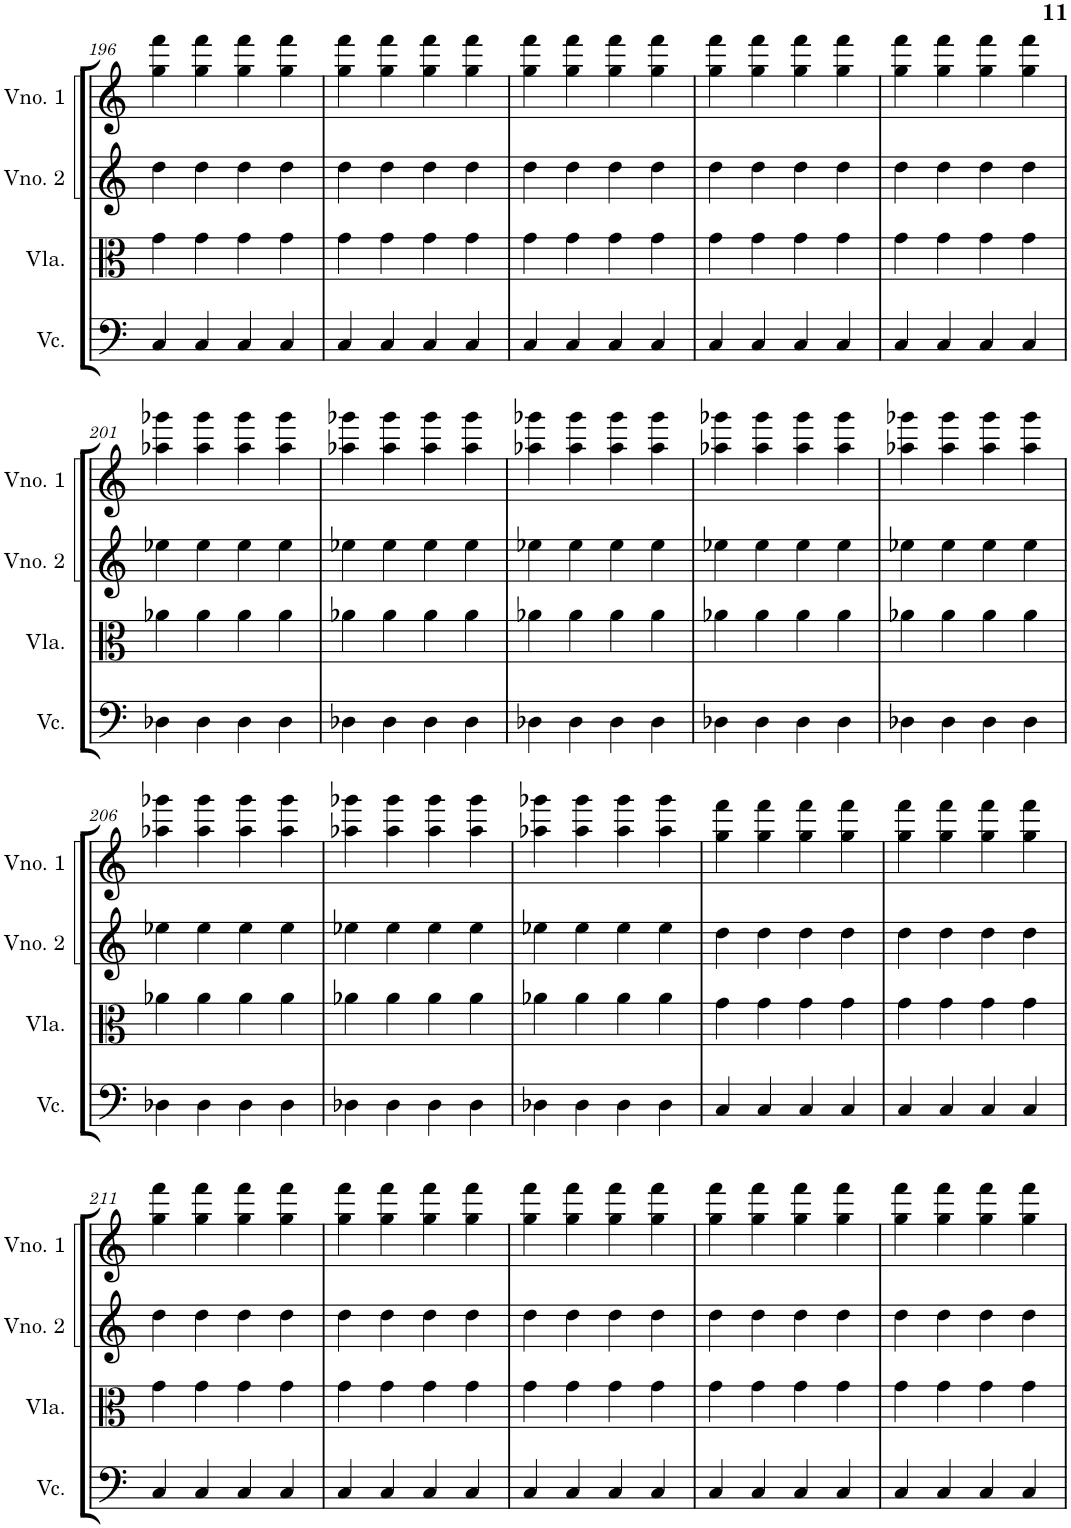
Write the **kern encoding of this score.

**kern	**kern	**kern	**kern
*part4	*part3	*part2	*part1
*staff4	*staff3	*staff2	*staff1
*I"Violoncelo	*I"Viola	*I"Violino 2	*I"Violino 1
*I'Vc.	*I'Vla.	*I'Vno. 2	*I'Vno. 1
!!LO:PB:g=z
*clefF4	*clefC3	*clefG2	*clefG2
*k[]	*k[]	*k[]	*k[]
*M2/2	*M2/2	*M2/2	*M2/2
*met(c|)	*met(c|)	*met(c|)	*met(c|)
=196	=196	=196	=196
4C/	4g\	4dd\	4gg\ 4fff\
4C/	4g\	4dd\	4gg\ 4fff\
4C/	4g\	4dd\	4gg\ 4fff\
4C/	4g\	4dd\	4gg\ 4fff\
=197	=197	=197	=197
4C/	4g\	4dd\	4gg\ 4fff\
4C/	4g\	4dd\	4gg\ 4fff\
4C/	4g\	4dd\	4gg\ 4fff\
4C/	4g\	4dd\	4gg\ 4fff\
=198	=198	=198	=198
4C/	4g\	4dd\	4gg\ 4fff\
4C/	4g\	4dd\	4gg\ 4fff\
4C/	4g\	4dd\	4gg\ 4fff\
4C/	4g\	4dd\	4gg\ 4fff\
=199	=199	=199	=199
4C/	4g\	4dd\	4gg\ 4fff\
4C/	4g\	4dd\	4gg\ 4fff\
4C/	4g\	4dd\	4gg\ 4fff\
4C/	4g\	4dd\	4gg\ 4fff\
=200	=200	=200	=200
4C/	4g\	4dd\	4gg\ 4fff\
4C/	4g\	4dd\	4gg\ 4fff\
4C/	4g\	4dd\	4gg\ 4fff\
4C/	4g\	4dd\	4gg\ 4fff\
!!LO:LB:g=z
=201	=201	=201	=201
4D-X\	4a-X\	4ee-X\	4aa-X\ 4ggg-X\
4D-\	4a-\	4ee-\	4aa-\ 4ggg-\
4D-\	4a-\	4ee-\	4aa-\ 4ggg-\
4D-\	4a-\	4ee-\	4aa-\ 4ggg-\
=202	=202	=202	=202
4D-X\	4a-X\	4ee-X\	4aa-X\ 4ggg-X\
4D-\	4a-\	4ee-\	4aa-\ 4ggg-\
4D-\	4a-\	4ee-\	4aa-\ 4ggg-\
4D-\	4a-\	4ee-\	4aa-\ 4ggg-\
=203	=203	=203	=203
4D-X\	4a-X\	4ee-X\	4aa-X\ 4ggg-X\
4D-\	4a-\	4ee-\	4aa-\ 4ggg-\
4D-\	4a-\	4ee-\	4aa-\ 4ggg-\
4D-\	4a-\	4ee-\	4aa-\ 4ggg-\
=204	=204	=204	=204
4D-X\	4a-X\	4ee-X\	4aa-X\ 4ggg-X\
4D-\	4a-\	4ee-\	4aa-\ 4ggg-\
4D-\	4a-\	4ee-\	4aa-\ 4ggg-\
4D-\	4a-\	4ee-\	4aa-\ 4ggg-\
=205	=205	=205	=205
4D-X\	4a-X\	4ee-X\	4aa-X\ 4ggg-X\
4D-\	4a-\	4ee-\	4aa-\ 4ggg-\
4D-\	4a-\	4ee-\	4aa-\ 4ggg-\
4D-\	4a-\	4ee-\	4aa-\ 4ggg-\
!!LO:LB:g=z
=206	=206	=206	=206
4D-X\	4a-X\	4ee-X\	4aa-X\ 4ggg-X\
4D-\	4a-\	4ee-\	4aa-\ 4ggg-\
4D-\	4a-\	4ee-\	4aa-\ 4ggg-\
4D-\	4a-\	4ee-\	4aa-\ 4ggg-\
=207	=207	=207	=207
4D-X\	4a-X\	4ee-X\	4aa-X\ 4ggg-X\
4D-\	4a-\	4ee-\	4aa-\ 4ggg-\
4D-\	4a-\	4ee-\	4aa-\ 4ggg-\
4D-\	4a-\	4ee-\	4aa-\ 4ggg-\
=208	=208	=208	=208
4D-X\	4a-X\	4ee-X\	4aa-X\ 4ggg-X\
4D-\	4a-\	4ee-\	4aa-\ 4ggg-\
4D-\	4a-\	4ee-\	4aa-\ 4ggg-\
4D-\	4a-\	4ee-\	4aa-\ 4ggg-\
=209	=209	=209	=209
4C/	4g\	4dd\	4gg\ 4fff\
4C/	4g\	4dd\	4gg\ 4fff\
4C/	4g\	4dd\	4gg\ 4fff\
4C/	4g\	4dd\	4gg\ 4fff\
=210	=210	=210	=210
4C/	4g\	4dd\	4gg\ 4fff\
4C/	4g\	4dd\	4gg\ 4fff\
4C/	4g\	4dd\	4gg\ 4fff\
4C/	4g\	4dd\	4gg\ 4fff\
!!LO:LB:g=z
=211	=211	=211	=211
4C/	4g\	4dd\	4gg\ 4fff\
4C/	4g\	4dd\	4gg\ 4fff\
4C/	4g\	4dd\	4gg\ 4fff\
4C/	4g\	4dd\	4gg\ 4fff\
=212	=212	=212	=212
4C/	4g\	4dd\	4gg\ 4fff\
4C/	4g\	4dd\	4gg\ 4fff\
4C/	4g\	4dd\	4gg\ 4fff\
4C/	4g\	4dd\	4gg\ 4fff\
=213	=213	=213	=213
4C/	4g\	4dd\	4gg\ 4fff\
4C/	4g\	4dd\	4gg\ 4fff\
4C/	4g\	4dd\	4gg\ 4fff\
4C/	4g\	4dd\	4gg\ 4fff\
=214	=214	=214	=214
4C/	4g\	4dd\	4gg\ 4fff\
4C/	4g\	4dd\	4gg\ 4fff\
4C/	4g\	4dd\	4gg\ 4fff\
4C/	4g\	4dd\	4gg\ 4fff\
=215	=215	=215	=215
4C/	4g\	4dd\	4gg\ 4fff\
4C/	4g\	4dd\	4gg\ 4fff\
4C/	4g\	4dd\	4gg\ 4fff\
4C/	4g\	4dd\	4gg\ 4fff\
=	=	=	=
*-	*-	*-	*-
